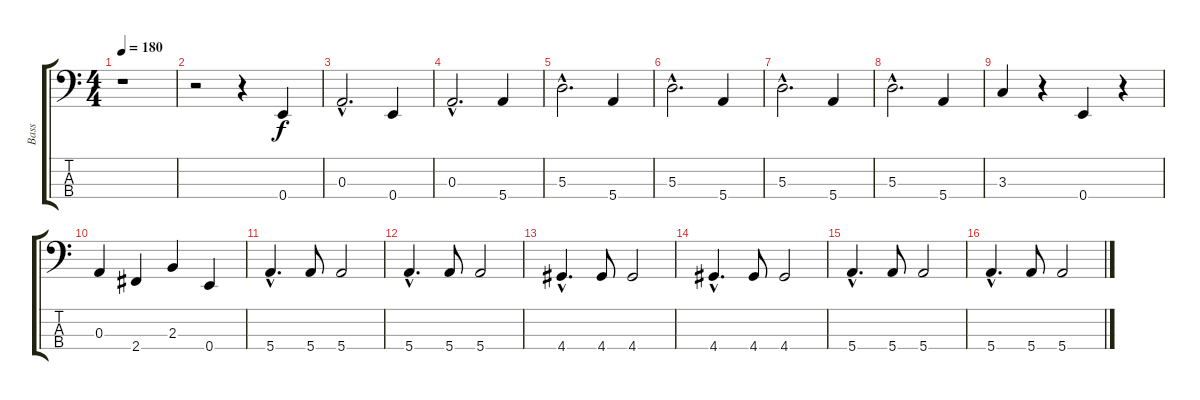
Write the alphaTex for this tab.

\track ("Bass" "Bass") {instrument electricbassfinger}
\staff {score tabs}
\tuning (G2 D2 A1 E1) {hide}
\ts (4 4)
\tempo 180
\clef f4
\ks c
r.1{dy f} |
r.2 r.4 0.4.4 |
0.3{hac}.2{d} 0.4.4 |
0.3{hac}.2{d} 5.4.4 |
5.3{hac}.2{d} 5.4.4 |
5.3{hac}.2{d} 5.4.4 |
5.3{hac}.2{d} 5.4.4 |
5.3{hac}.2{d} 5.4.4 |
3.3.4 r.4 0.4.4 r.4 |
0.3.4 2.4.4 2.3.4 0.4.4 |
5.4{hac}.4{d} 5.4.8 5.4.2 |
5.4{hac}.4{d} 5.4.8 5.4.2 |
4.4{hac}.4{d} 4.4.8 4.4.2 |
4.4{hac}.4{d} 4.4.8 4.4.2 |
5.4{hac}.4{d} 5.4.8 5.4.2 |
5.4{hac}.4{d} 5.4.8 5.4.2
